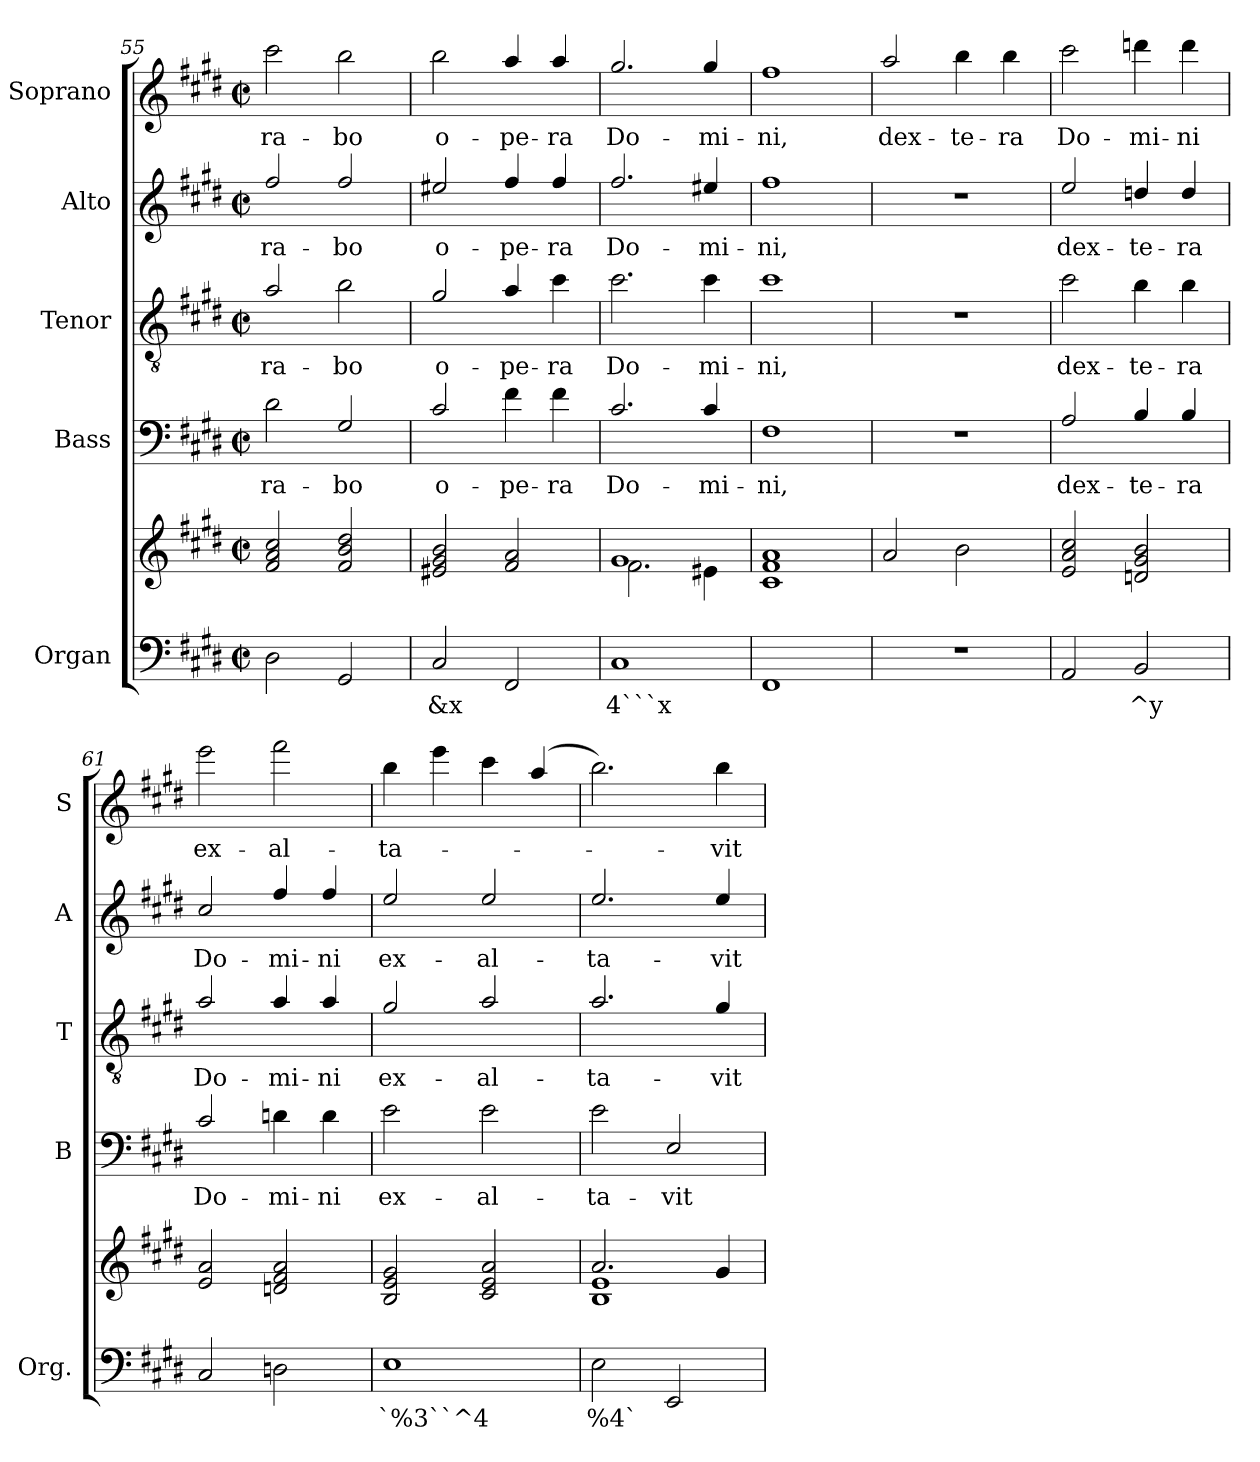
**kern	**text	**kern	**kern	**text	**kern	**text	**kern	**text	**kern	**text
*part5	*part5	*part5	*part4	*part4	*part3	*part3	*part2	*part2	*part1	*part1
*staff6	*staff6	*staff5	*staff4	*staff4	*staff3	*staff3	*staff2	*staff2	*staff1	*staff1
*I"Organ	*	*	*I"Bass	*	*I"Tenor	*	*I"Alto	*	*I"Soprano	*
*I'Org.	*	*	*I'B	*	*I'T	*	*I'A	*	*I'S	*
*clefF4	*	*clefG2	*clefF4	*	*clefGv2	*	*clefG2	*	*clefG2	*
*	*	*	*ITrd7c12	*	*ITrd7c12	*	*ITrd7c12	*	*ITrd7c12	*
*k[f#c#g#d#]	*	*k[f#c#g#d#]	*k[f#c#g#d#]	*	*k[f#c#g#d#]	*	*k[f#c#g#d#]	*	*k[f#c#g#d#]	*
*E:	*	*E:	*E:	*	*E:	*	*E:	*	*E:	*
*M2/2	*	*M2/2	*M2/2	*	*M2/2	*	*M2/2	*	*M2/2	*
*met(c|)	*	*met(c|)	*met(c|)	*	*met(c|)	*	*met(c|)	*	*met(c|)	*
=55	=55	=55	=55	=55	=55	=55	=55	=55	=55	=55
!	!	!	!	!LO:LY:b	!	!	!	!	!	!
!	!	!	!	!	!	!LO:LY:b	!	!	!	!
!	!	!	!	!	!	!	!	!LO:LY:b	!	!
!	!	!	!	!	!	!	!	!	!	!LO:LY:b
2D#\	.	2f#!/ 2a!/ 2cc#!/	2D#\	-ra-	2A/	-ra-	2f#/	-ra-	2cc#\	-ra-
!	!	!	!	!LO:LY:b	!	!	!	!	!	!
!	!	!	!	!	!	!LO:LY:b	!	!	!	!
!	!	!	!	!	!	!	!	!LO:LY:b	!	!
!	!	!	!	!	!	!	!	!	!	!LO:LY:b
2GG#/	.	2f#!/ 2b!/ 2dd#!/	2GG#/	-bo	2B\	-bo	2f#/	-bo	2b\	-bo
=56	=56	=56	=56	=56	=56	=56	=56	=56	=56	=56
!	!LO:LY:b	!	!	!	!	!	!	!	!	!
!	!	!	!	!LO:LY:b	!	!	!	!	!	!
!	!	!	!	!	!	!LO:LY:b	!	!	!	!
!	!	!	!	!	!	!	!	!LO:LY:b	!	!
!	!	!	!	!	!	!	!	!	!	!LO:LY:b
2C#/	&x	2e#X!/ 2g#!/ 2b!/	2C#/	o-	2G#/	o-	2e#X/	o-	2b\	o-
!	!	!	!	!LO:LY:b	!	!	!	!	!	!
!	!	!	!	!	!	!LO:LY:b	!	!	!	!
!	!	!	!	!	!	!	!	!LO:LY:b	!	!
!	!	!	!	!	!	!	!	!	!	!LO:LY:b
2FF#/	.	2f#!/ 2a!/	4F#\	-pe-	4A/	-pe-	4f#/	-pe-	4a/	-pe-
!	!	!	!	!LO:LY:b	!	!	!	!	!	!
!	!	!	!	!	!	!LO:LY:b	!	!	!	!
!	!	!	!	!	!	!	!	!LO:LY:b	!	!
!	!	!	!	!	!	!	!	!	!	!LO:LY:b
.	.	.	4F#\	-ra	4c#\	-ra	4f#/	-ra	4a/	-ra
=57	=57	=57	=57	=57	=57	=57	=57	=57	=57	=57
!	!LO:LY:b	!	!	!	!	!	!	!	!	!
*	*	*^	*	*	*	*	*	*	*	*
!	!	!	!	!	!LO:LY:b	!	!	!	!	!	!
!	!	!	!	!	!	!	!LO:LY:b	!	!	!	!
!	!	!	!	!	!	!	!	!	!LO:LY:b	!	!
!	!	!	!	!	!	!	!	!	!	!	!LO:LY:b
1C#	4```x	1g#!	2.f#!\	2.C#/	Do-	2.c#\	Do-	2.f#/	Do-	2.g#/	Do-
!	!	!	!	!	!LO:LY:b	!	!	!	!	!	!
!	!	!	!	!	!	!	!LO:LY:b	!	!	!	!
!	!	!	!	!	!	!	!	!	!LO:LY:b	!	!
!	!	!	!	!	!	!	!	!	!	!	!LO:LY:b
.	.	.	4e#X!\	4C#/	-mi-	4c#\	-mi-	4e#X/	-mi-	4g#/	-mi-
*	*	*v	*v	*	*	*	*	*	*	*	*
=58	=58	=58	=58	=58	=58	=58	=58	=58	=58	=58
*	*	*^	*	*	*	*	*	*	*	*
!	!	!	!	!	!LO:LY:b	!	!	!	!	!	!
*	*	*v	*v	*	*	*	*	*	*	*	*
*	*	*^	*	*	*	*	*	*	*	*
!	!	!	!	!	!	!	!LO:LY:b	!	!	!	!
*	*	*v	*v	*	*	*	*	*	*	*	*
*	*	*^	*	*	*	*	*	*	*	*
!	!	!	!	!	!	!	!	!	!LO:LY:b	!	!
*	*	*v	*v	*	*	*	*	*	*	*	*
*	*	*^	*	*	*	*	*	*	*	*
!	!	!	!	!	!	!	!	!	!	!	!LO:LY:b
*	*	*v	*v	*	*	*	*	*	*	*	*
1FF#	.	1c#! 1f#! 1a!	1FF#	-ni,	1c#	-ni,	1f#	-ni,	1f#	-ni,
=59	=59	=59	=59	=59	=59	=59	=59	=59	=59	=59
!	!	!	!	!	!	!	!	!	!	!LO:LY:b
1r	.	2a!/	1r	.	1r	.	1r	.	2a/	dex-
!	!	!	!	!	!	!	!	!	!	!LO:LY:b
.	.	2b!\	.	.	.	.	.	.	4b\	-te-
!	!	!	!	!	!	!	!	!	!	!LO:LY:b
.	.	.	.	.	.	.	.	.	4b\	-ra
=60	=60	=60	=60	=60	=60	=60	=60	=60	=60	=60
!	!	!	!	!LO:LY:b	!	!	!	!	!	!
!	!	!	!	!	!	!LO:LY:b	!	!	!	!
!	!	!	!	!	!	!	!	!LO:LY:b	!	!
!	!	!	!	!	!	!	!	!	!	!LO:LY:b
2AA/	.	2e!/ 2a!/ 2cc#!/	2AA/	dex-	2c#\	dex-	2e/	dex-	2cc#\	Do-
!	!LO:LY:b	!	!	!	!	!	!	!	!	!
!	!	!	!	!LO:LY:b	!	!	!	!	!	!
!	!	!	!	!	!	!LO:LY:b	!	!	!	!
!	!	!	!	!	!	!	!	!LO:LY:b	!	!
!	!	!	!	!	!	!	!	!	!	!LO:LY:b
2BB/	^y	2dn/ 2g#/ 2b/	4BB/	-te-	4B\	-te-	4dn/	-te-	4ddn\	-mi-
!	!	!	!	!LO:LY:b	!	!	!	!	!	!
!	!	!	!	!	!	!LO:LY:b	!	!	!	!
!	!	!	!	!	!	!	!	!LO:LY:b	!	!
!	!	!	!	!	!	!	!	!	!	!LO:LY:b
.	.	.	4BB/	-ra	4B\	-ra	4d/	-ra	4dd\	-ni
=61	=61	=61	=61	=61	=61	=61	=61	=61	=61	=61
!	!	!	!	!LO:LY:b	!	!	!	!	!	!
!	!	!	!	!	!	!LO:LY:b	!	!	!	!
!	!	!	!	!	!	!	!	!LO:LY:b	!	!
!	!	!	!	!	!	!	!	!	!	!LO:LY:b
2C#/	.	2e!/ 2a!/	2C#/	Do-	2A/	Do-	2c#/	Do-	2ee\	ex-
!	!	!	!	!LO:LY:b	!	!	!	!	!	!
!	!	!	!	!	!	!LO:LY:b	!	!	!	!
!	!	!	!	!	!	!	!	!LO:LY:b	!	!
!	!	!	!	!	!	!	!	!	!	!LO:LY:b
2Dn\	.	2dn!/ 2f#!/ 2a!/	4Dn\	-mi-	4A/	-mi-	4f#/	-mi-	2ff#\	-al-
!	!	!	!	!LO:LY:b	!	!	!	!	!	!
!	!	!	!	!	!	!LO:LY:b	!	!	!	!
!	!	!	!	!	!	!	!	!LO:LY:b	!	!
.	.	.	4D\	-ni	4A/	-ni	4f#/	-ni	.	.
=62	=62	=62	=62	=62	=62	=62	=62	=62	=62	=62
!	!LO:LY:b	!	!	!	!	!	!	!	!	!
!	!	!	!	!LO:LY:b	!	!	!	!	!	!
!	!	!	!	!	!	!LO:LY:b	!	!	!	!
!	!	!	!	!	!	!	!	!LO:LY:b	!	!
!	!	!	!	!	!	!	!	!	!	!LO:LY:b
1E	`%3``^4	2B!/ 2e!/ 2g#!/	2E\	ex-	2G#/	ex-	2e/	ex-	4b\	-ta-
.	.	.	.	.	.	.	.	.	4ee\	.
!	!	!	!	!LO:LY:b	!	!	!	!	!	!
!	!	!	!	!	!	!LO:LY:b	!	!	!	!
!	!	!	!	!	!	!	!	!LO:LY:b	!	!
.	.	2c#!/ 2e!/ 2a!/	2E\	-al-	2A/	-al-	2e/	-al-	4cc#\	.
.	.	.	.	.	.	.	.	.	(4a/	.
!!LO:LB:g=z
=63	=63	=63	=63	=63	=63	=63	=63	=63	=63	=63
!	!LO:LY:b	!	!	!	!	!	!	!	!	!
*	*	*^	*	*	*	*	*	*	*	*
!	!	!	!	!	!LO:LY:b	!	!	!	!	!	!
!	!	!	!	!	!	!	!LO:LY:b	!	!	!	!
!	!	!	!	!	!	!	!	!	!LO:LY:b	!	!
2E\	%4`	2.a!/	1B! 1e!	2E\	-ta-	2.A/	-ta-	2.e/	-ta-	2.b\)	.
!	!	!	!	!	!LO:LY:b	!	!	!	!	!	!
2EE/	.	.	.	2EE/	-vit	.	.	.	.	.	.
!	!	!	!	!	!	!	!LO:LY:b	!	!	!	!
!	!	!	!	!	!	!	!	!	!LO:LY:b	!	!
!	!	!	!	!	!	!	!	!	!	!	!LO:LY:b
.	.	4g#!/	.	.	.	4G#/	-vit	4e/	-vit	4b\	-vit
*	*	*v	*v	*	*	*	*	*	*	*	*
=	=	=	=	=	=	=	=	=	=	=
*-	*-	*-	*-	*-	*-	*-	*-	*-	*-	*-
